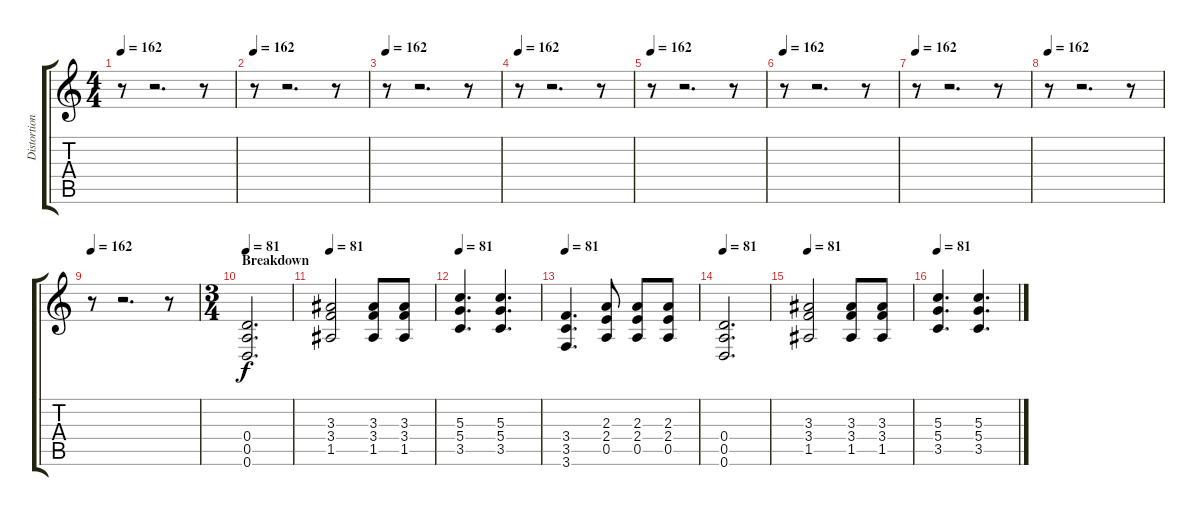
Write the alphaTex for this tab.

\track ("Distortion Guitar" "Distortion") {instrument distortionguitar}
\staff {score tabs}
\tuning (E4 B3 G3 D3 A2 D2) {hide}
\ts (4 4)
\tempo 162
\clef g2
\ks c
r.8{dy f} r.2{d} r.8 |
\tempo 162
r.8 r.2{d} r.8 |
\tempo 162
r.8 r.2{d} r.8 |
\tempo 162
r.8 r.2{d} r.8 |
\tempo 162
r.8 r.2{d} r.8 |
\tempo 162
r.8 r.2{d} r.8 |
\tempo 162
r.8 r.2{d} r.8 |
\tempo 162
r.8 r.2{d} r.8 |
\tempo 162
r.8 r.2{d} r.8 |
\ts (3 4)
\section ("" "Breakdown")
\tempo 81
(0.4 0.5 0.6).2{d} |
\tempo 81
(3.3 3.4 1.5).2 (3.3 3.4 1.5).8 (3.3 3.4 1.5).8 |
\tempo 81
(5.3 5.4 3.5).4{d} (5.3 5.4 3.5).4{d} |
\tempo 81
(3.4 3.5 3.6).4{d} (2.3 2.4 0.5).8 (2.3 2.4 0.5).8 (2.3 2.4 0.5).8 |
\tempo 81
(0.4 0.5 0.6).2{d} |
\tempo 81
(3.3 3.4 1.5).2 (3.3 3.4 1.5).8 (3.3 3.4 1.5).8 |
\tempo 81
(5.3 5.4 3.5).4{d} (5.3 5.4 3.5).4{d}
